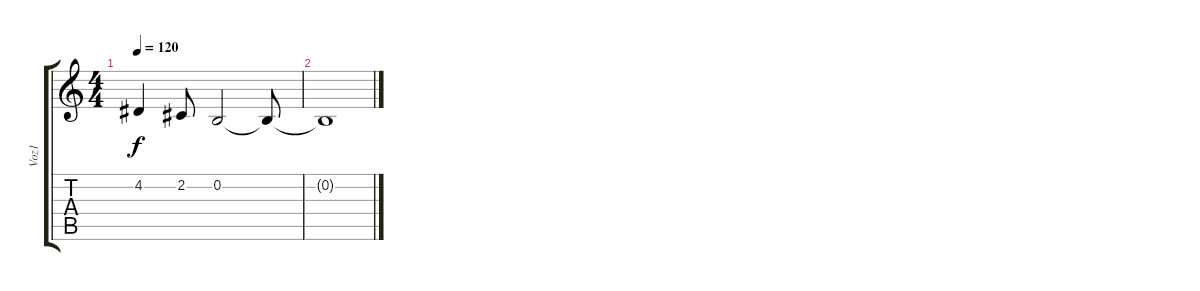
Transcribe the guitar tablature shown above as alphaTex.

\track ("Voz1" "Voz1") {instrument harpsichord}
\staff {score tabs}
\tuning (E4 B3 G3 D3 A2 E2) {hide}
\ts (4 4)
\tempo 120
\clef g2
\ks c
4.2.4{dy f} 2.2.8 0.2.2 0.2{t}.8 |
0.2{t}.1
